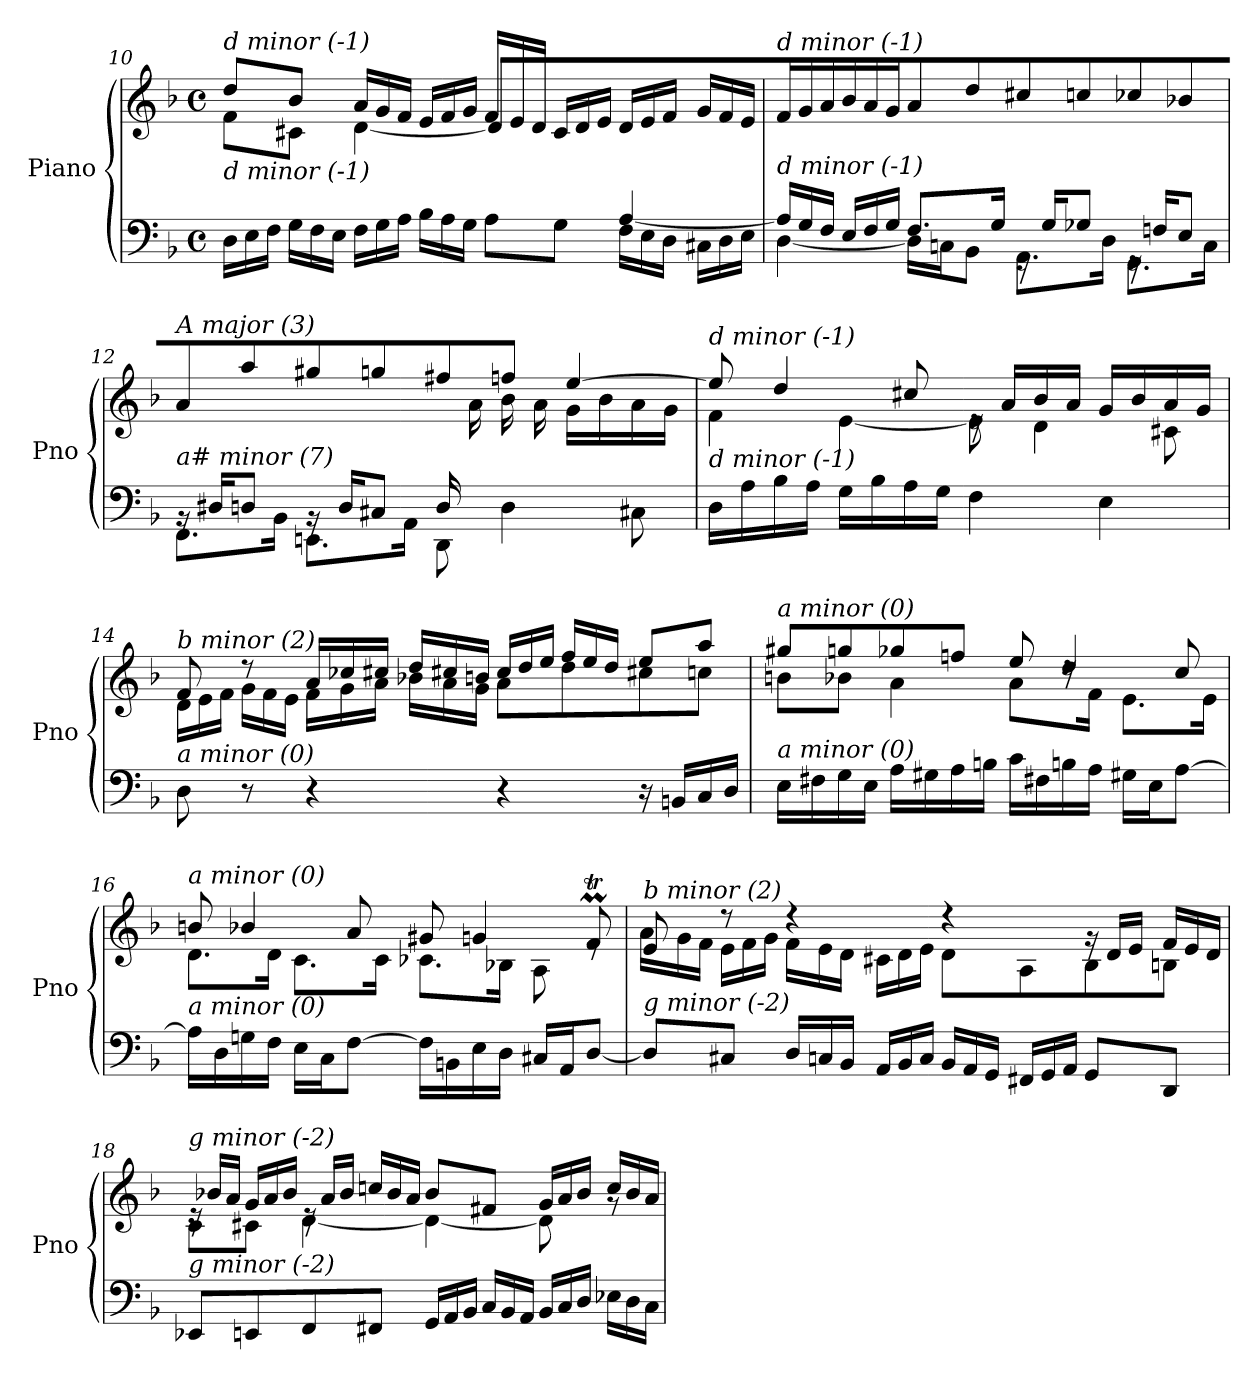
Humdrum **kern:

**kern	**kern
*part1	*part1
*staff2	*staff1
*I"Piano	*
*I'Pno	*
!!LO:LB:g=z
*clefF4	*clefG2
*k[b-]	*k[b-]
*M4/4	*M4/4
*met(c)	*met(c)
=10	=10
*^	*
*	*Xtuplet	*
*	*^	*^
*	*	*	*	*^
!	!	!	!LO:TX:i:t=d minor (-1)	!	!
!LO:TX:i:t=d minor (-1)	!	!	!	!	!
2ryy	24D\LL	2.ryy	8dd/L	8f\L	2.ryy
.	24E\	.	.	.	.
.	24F\JJ	.	.	.	.
.	24G\LL	.	8b-/J	8c#X\J	.
.	24F\	.	.	.	.
.	24E\JJ	.	.	.	.
*	*	*	*Xtuplet	*	*
.	24F\LL	.	24a/LL	[4d\	.
.	24G\	.	24g/	.	.
.	24A\JJ	.	24f/JJ	.	.
.	24B-\LL	.	24e/LL	.	.
.	24A\	.	24f/	.	.
.	24G\JJ	.	24g/JJ	.	.
8ryy	8A\L	.	24f/LL	8d\L]	.
.	.	.	24e/	.	.
.	.	.	24d/JJ	.	.
8B-/J	8G\J	.	24c#/LL	8ryy	.
.	.	.	24d/	.	.
.	.	.	24e/JJ	.	.
4ryy	[4A/	24F\LL	24d/LL	4ryy	4ryy
.	.	24E\	24e/	.	.
.	.	24D\JJ	24f/JJ	.	.
.	.	24C#X\LL	24g/LL	.	.
.	.	24D\	24f/	.	.
.	.	24E\JJ	24e/JJ	.	.
*	*	*	*v	*v	*v
=11	=11	=11	=11
!	!	!	!LO:TX:i:t=d minor (-1)
!LO:TX:i:t=d minor (-1)	!	!	!
*	*v	*v	*
24A/LL]	[4D\	24f/LL
24G/	.	24g/
24F/JJ	.	24a/JJ
24E/LL	.	24b-/LL
24F/	.	24a/
24G/JJ	.	24g/JJ
8.F/L	16D\LL]	8a/L
.	16Cn\J	.
.	8BB-\J	8dd/J
16G/Jk	.	.
16rGG	8.AA\L	8cc#X/L
16G/KL	.	.
8G-Xi/J	.	8ccn/
.	16D\Jk	.
16rGG	8.GG\L	8cc-Xi/
16Fn/KL	.	.
8E/J	.	8b-X/J
.	16C\Jk	.
!!LO:PB:g=z
=12	=12	=12
*	*^	*^
*	*	*	*	*^
!	!	!	!LO:TX:i:t=A major (3)	!	!
!LO:TX:i:t=a# minor (7)	!	!	!	!	!
2.ryy	16rBB	8.FF\L	8a/L	2.ryy	2ryy
.	16D#Xi/KL	.	.	.	.
.	8D/J	.	8aa/	.	.
.	.	16BB-\Jk	.	.	.
.	16rBB	8.EEn\L	8gg#X/	.	.
.	16D/KL	.	.	.	.
.	8C#X/J	.	8ggn/J	.	.
.	.	16AA\Jk	.	.	.
.	16D/LL	8DD\	8ff#X/L	.	16ryy
.	8.ryy	.	.	.	16a\
.	.	4D\	8ffn/J	.	16b-\
.	.	.	.	.	16a\JJ
4ryy	4ryy	.	[4ee/	16g\LL	4ryy
.	.	.	.	16b-\	.
.	.	8C#X\	.	16a\	.
.	.	.	.	16g\JJ	.
*v	*v	*v	*	*	*
*	*	*v	*v
=13	=13	=13
!	!LO:TX:i:t=d minor (-1)	!
!LO:TX:i:t=d minor (-1)	!	!
16D\LL	8ee/]	4f\
16A\	.	.
16B-\	4dd/	.
16A\JJ	.	.
16G\LL	.	[4e\
16B-\	.	.
16A\	8cc#X/	.
16G\JJ	.	.
4F\	16re	8e\]
.	16a/LL	.
.	16b-/	4d\
.	16a/JJ	.
4E\	16g/LL	.
.	16b-/	.
.	16a/	8c#X\
.	16g/JJ	.
!!LO:LB:g=z	!!
=14	=14	=14
!	!LO:TX:i:t=b minor (2)	!
!LO:TX:i:t=a minor (0)	!	!
8D\	8f/	24d\LL
.	.	24e\
.	.	24f\JJ
8r	8r	24g\LL
.	.	24f\
.	.	24e\JJ
4r	24a/LL	24f\LL
.	24cc-Xi/	24g\
.	24cc#X/JJ	24a\JJ
.	24dd/LL	24b-X\LL
.	24cc#X/	24a\
.	24bn/JJ	24g\JJ
4r	24cc#/LL	8a\L
.	24dd/	.
.	24ee/JJ	.
.	24ff/LL	8dd\
.	24ee/	.
.	24dd/JJ	.
16r	8ee/L	8cc#X\
16BBn/LL	.	.
16C/	8aa/J	8ccn\J
16D/JJ	.	.
=15	=15	=15
!	!LO:TX:i:t=a minor (0)	!
!LO:TX:i:t=a minor (0)	!	!
16E\LL	8gg#X/L	8bn\L
16F#X\	.	.
16G\	8ggn/	8b-X\J
16E\JJ	.	.
16A\LL	8gg-Xi/	4a\
16G#X\	.	.
16A\	8ffn/J	.
16Bn\JJ	.	.
16c\LL	8ee/	8a\L
16F#X\	.	.
16Bn\	4dd/	16rdd
16A\JJ	.	16f\Jk
16G#X\LL	.	8.e\L
16E\J	.	.
[8A\J	8cc/	.
.	.	16e\Jk
!!LO:LB:g=z	!!
=16	=16	=16
!	!LO:TX:i:t=a minor (0)	!
!LO:TX:i:t=a minor (0)	!	!
16A\LL]	8bn/	8.d\L
16D\	.	.
16Gn\	4b-X/	.
16F\JJ	.	16d\Jk
16E\LL	.	8.c\L
16C\J	.	.
[8F\J	8a/	.
.	.	16c\Jk
16F\LL]	8g#X/	8.c-Xi\L
16BBn\	.	.
16E\	4gn/	.
16D\JJ	.	16B-X\Jk
16C#X/LL	.	8A\
16AA/J	.	.
[8D/J	8fTM/	8re
=17	=17	=17
!	!LO:TX:i:t=b minor (2)	!
!LO:TX:i:t=g minor (-2)	!	!
8D/L]	8e/	24a\LL
.	.	24g\
.	.	24f\JJ
8C#X/J	8r	24e\LL
.	.	24f\
.	.	24g\JJ
24D/LL	4r	24f\LL
24Cn/	.	24e\
24BB-/JJ	.	24d\JJ
24AA/LL	.	24c#X\LL
24BB-/	.	24d\
24C/JJ	.	24e\JJ
24BB-/LL	4r	8d\L
24AA/	.	.
24GG/JJ	.	.
24FF#X/LL	.	8A\
24GG/	.	.
24AA/JJ	.	.
8GG/L	24rg	8B-\
.	24d/LL	.
.	24e/JJ	.
8DD/J	24f/LL	8Bn\J
.	24e/	.
.	24d/JJ	.
!!LO:LB:g=z	!!
=18	=18	=18
!	!LO:TX:i:t=g minor (-2)	!
!LO:TX:i:t=g minor (-2)	!	!
8EE-X/L	24re	8c\L
.	24b-X/LL	.
.	24a/JJ	.
8EEn/	24g/LL	8c#X\J
.	24a/	.
.	24b-/JJ	.
8FF/	24re	[4d\
.	24a/LL	.
.	24b-/JJ	.
8FF#X/J	24ccn/LL	.
.	24b-/	.
.	24a/JJ	.
24GG/LL	8b-/L	4d\_
24AA/	.	.
24BB-/JJ	.	.
24C/LL	8f#X/J	.
24BB-/	.	.
24AA/JJ	.	.
24BB-/LL	24g/LL	8d\]
24C/	24a/	.
24D/JJ	24b-/JJ	.
24E-X\LL	24cc/LL	8rg
24D\	24b-/	.
24C\JJ	24a/JJ	.
*	*v	*v
=	=
*-	*-
